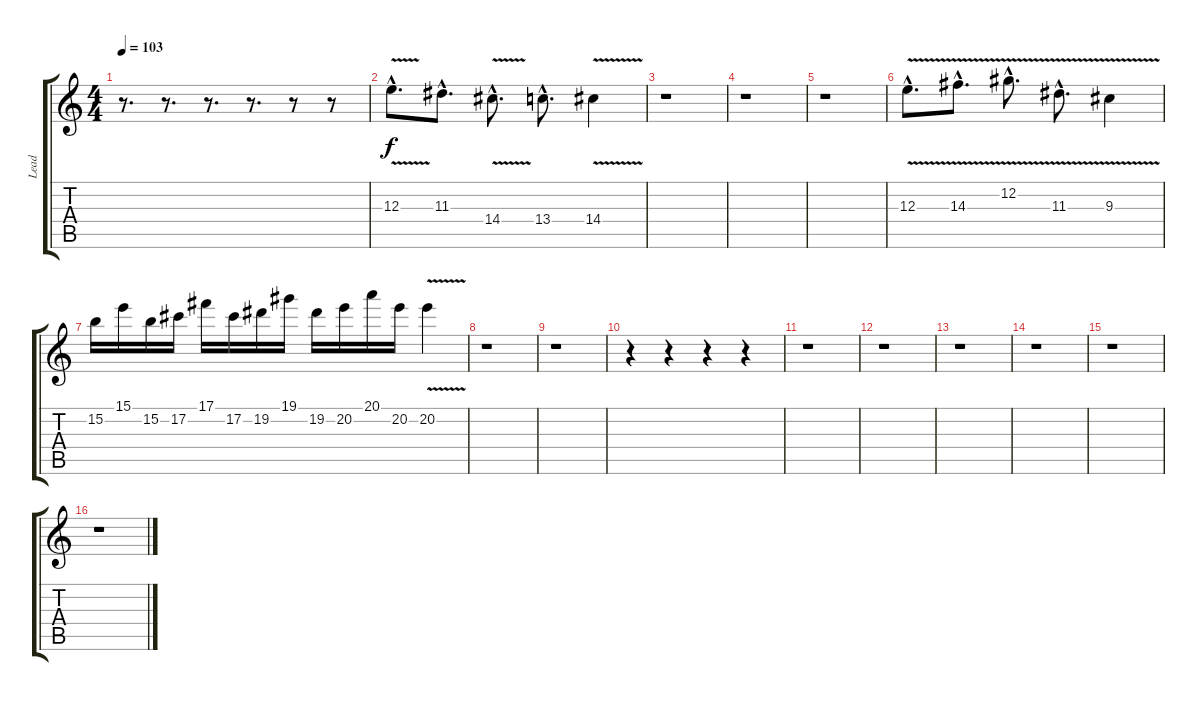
\track ("Lead" "Lead") {instrument overdrivenguitar}
\staff {score tabs}
\tuning (Db4 Ab3 E3 B2 Gb2 Db2) {hide}
\ts (4 4)
\tempo 103
\clef g2
\ks c
r.8{d dy f} r.8{d} r.8{d} r.8{d} r.8 r.8 |
12.3{v hac}.8{d} 11.3{hac}.8{d} 14.4{v hac}.8{d} 13.4{hac}.8{d} 14.4{v}.4 |
r.1 |
r.1 |
r.1 |
12.3{v hac}.8{d} 14.3{v hac}.8{d} 12.2{v hac}.8{d} 11.3{v hac}.8{d} 9.3{v}.4 |
15.2.16 15.1.16 15.2.16 17.2.16 17.1.16 17.2.16 19.2.16 19.1.16 19.2.16 20.2.16 20.1.16 20.2.16 20.2{v}.4 |
r.1 |
r.1 |
r.4 r.4 r.4 r.4 |
r.1 |
r.1 |
r.1 |
r.1 |
r.1 |
r.1
